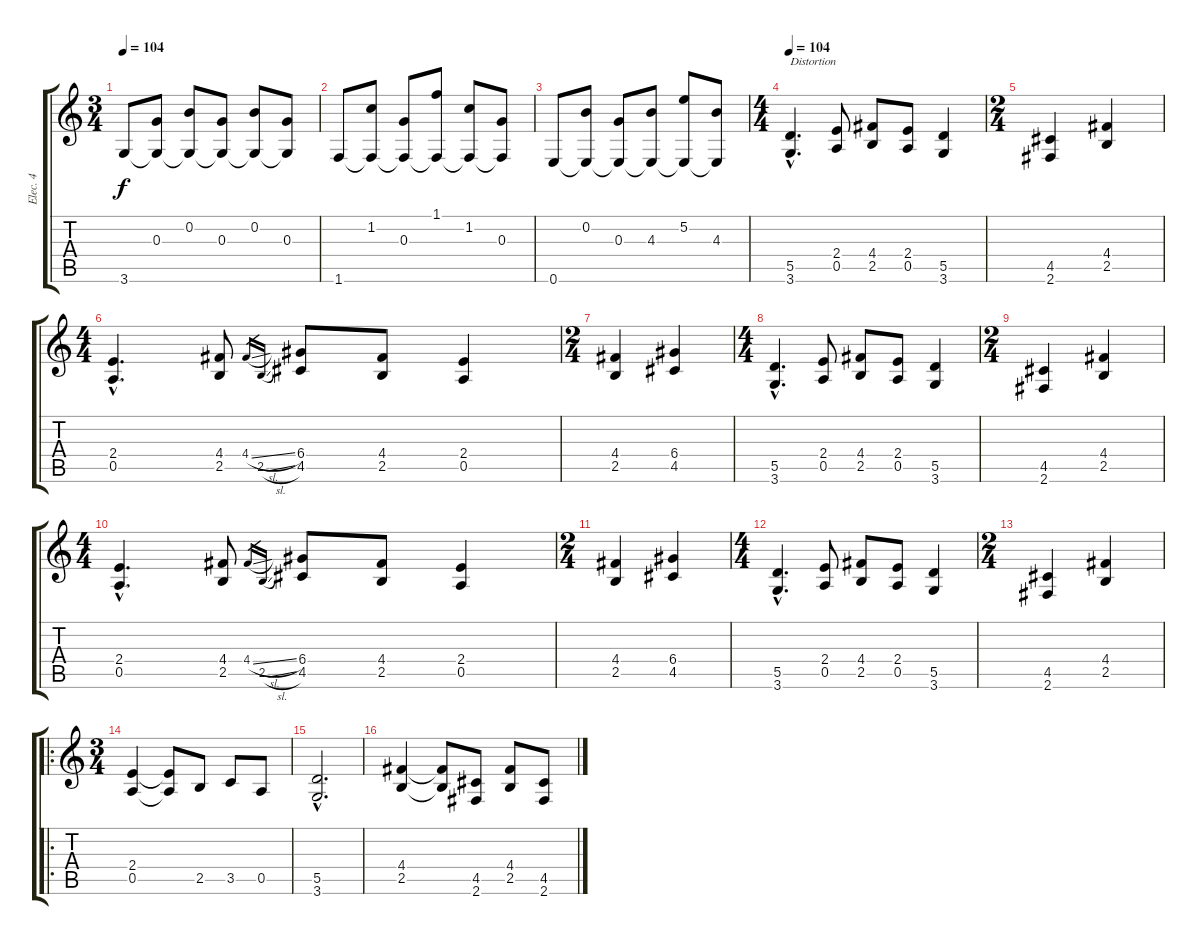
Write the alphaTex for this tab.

\track ("Elec. 4" "Elec. 4") {instrument electricguitarclean}
\staff {score tabs}
\tuning (E4 B3 G3 D3 A2 E2) {hide}
\ts (3 4)
\tempo 104
\clef g2
\ks c
3.6.8{dy f} (0.3 3.6{t}).8 (0.2 3.6{t}).8 (0.3 3.6{t}).8 (0.2 3.6{t}).8 (0.3 3.6{t}).8 |
1.6.8 (1.2 1.6{t}).8 (0.3 1.6{t}).8 (1.1 1.6{t}).8 (1.2 1.6{t}).8 (0.3 1.6{t}).8 |
0.6.8 (0.2 0.6{t}).8 (0.3 0.6{t}).8 (4.3 0.6{t}).8 (5.2 0.6{t}).8 (4.3 0.6{t}).8 |
\ts (4 4)
\tempo 104
(5.5{hac} 3.6{hac}).4{d txt "Distortion" instrument distortionguitar} (2.4 0.5).8 (4.4 2.5).8 (2.4 0.5).8 (5.5 3.6).4 |
\ts (2 4)
(4.5 2.6).4 (4.4 2.5).4 |
\ts (4 4)
(2.4{hac} 0.5{hac}).4{d} (4.4 2.5).8 4.4{sl}.16{gr} 2.5{sl}.16{gr} (6.4 4.5).8 (4.4 2.5).8 (2.4 0.5).4 |
\ts (2 4)
(4.4 2.5).4 (6.4 4.5).4 |
\ts (4 4)
(5.5{hac} 3.6{hac}).4{d} (2.4 0.5).8 (4.4 2.5).8 (2.4 0.5).8 (5.5 3.6).4 |
\ts (2 4)
(4.5 2.6).4 (4.4 2.5).4 |
\ts (4 4)
(2.4{hac} 0.5{hac}).4{d} (4.4 2.5).8 4.4{sl}.16{gr} 2.5{sl}.16{gr} (6.4 4.5).8 (4.4 2.5).8 (2.4 0.5).4 |
\ts (2 4)
(4.4 2.5).4 (6.4 4.5).4 |
\ts (4 4)
(5.5{hac} 3.6{hac}).4{d} (2.4 0.5).8 (4.4 2.5).8 (2.4 0.5).8 (5.5 3.6).4 |
\ts (2 4)
(4.5 2.6).4 (4.4 2.5).4 |
\ro
\ts (3 4)
(2.4 0.5).4 (2.4{t} 0.5{t}).8 2.5.8 3.5.8 0.5.8 |
(5.5{hac} 3.6{hac}).2{d} |
(4.4 2.5).4 (4.4{t} 2.5{t}).8 (4.5 2.6).8 (4.4 2.5).8 (4.5 2.6).8
